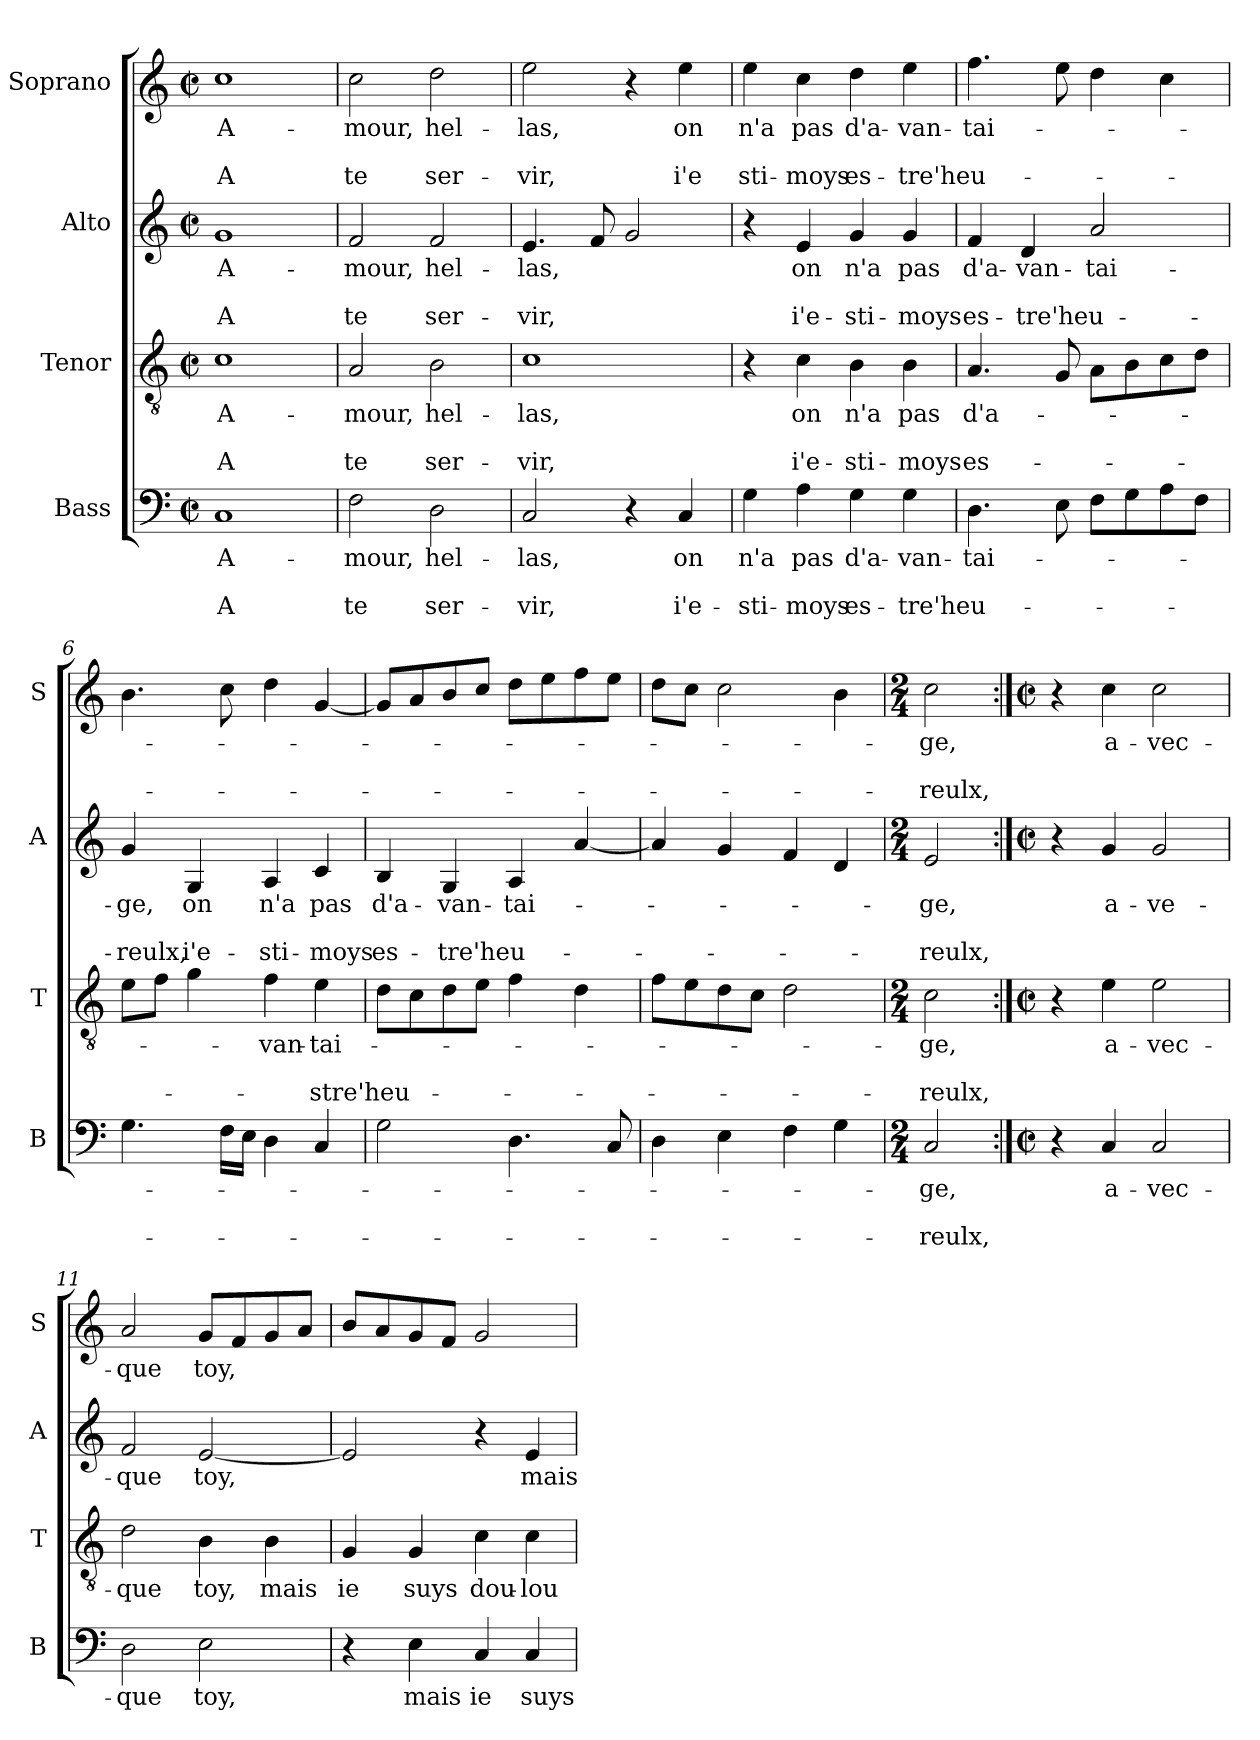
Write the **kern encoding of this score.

**kern	**text	**text	**text	**kern	**text	**text	**text	**kern	**text	**text	**text	**kern	**text	**text	**text
*part4	*part4	*part4	*part4	*part3	*part3	*part3	*part3	*part2	*part2	*part2	*part2	*part1	*part1	*part1	*part1
*staff4	*staff4	*staff4	*staff4	*staff3	*staff3	*staff3	*staff3	*staff2	*staff2	*staff2	*staff2	*staff1	*staff1	*staff1	*staff1
*I"Bass	*	*	*	*I"Tenor	*	*	*	*I"Alto	*	*	*	*I"Soprano	*	*	*
*I'B	*	*	*	*I'T	*	*	*	*I'A	*	*	*	*I'S	*	*	*
*clefF4	*	*	*	*clefGv2	*	*	*	*clefG2	*	*	*	*clefG2	*	*	*
*k[]	*	*	*	*k[]	*	*	*	*k[]	*	*	*	*k[]	*	*	*
*C:	*	*	*	*C:	*	*	*	*C:	*	*	*	*C:	*	*	*
*M2/2	*	*	*	*M2/2	*	*	*	*M2/2	*	*	*	*M2/2	*	*	*
*met(c|)	*	*	*	*met(c|)	*	*	*	*met(c|)	*	*	*	*met(c|)	*	*	*
=1	=1	=1	=1	=1	=1	=1	=1	=1	=1	=1	=1	=1	=1	=1	=1
!	!LO:LY:b	!	!LO:LY:b	!	!LO:LY:b	!	!LO:LY:b	!	!LO:LY:b	!	!LO:LY:b	!	!LO:LY:b	!	!LO:LY:b
1C	A-	.	A	1c	A-	.	A	1g	A-	.	A	1cc	A-	.	A
=2	=2	=2	=2	=2	=2	=2	=2	=2	=2	=2	=2	=2	=2	=2	=2
!	!LO:LY:b	!	!LO:LY:b	!	!LO:LY:b	!	!LO:LY:b	!	!LO:LY:b	!	!LO:LY:b	!	!LO:LY:b	!	!LO:LY:b
2F\	-mour,	.	te	2A/	-mour,	.	te	2f/	-mour,	.	te	2cc\	-mour,	.	te
!	!LO:LY:b	!	!LO:LY:b	!	!LO:LY:b	!	!LO:LY:b	!	!LO:LY:b	!	!LO:LY:b	!	!LO:LY:b	!	!LO:LY:b
2D\	hel-	.	ser-	2B\	hel-	.	ser-	2f/	hel-	.	ser-	2dd\	hel-	.	ser-
=3	=3	=3	=3	=3	=3	=3	=3	=3	=3	=3	=3	=3	=3	=3	=3
!	!LO:LY:b	!	!LO:LY:b	!	!LO:LY:b	!	!LO:LY:b	!	!LO:LY:b	!	!LO:LY:b	!	!LO:LY:b	!	!LO:LY:b
2C/	-las,	.	-vir,	1c	-las,	.	-vir,	4.e/	-las,	.	-vir,	2ee\	-las,	.	-vir,
.	.	.	.	.	.	.	.	8f/	.	.	.	.	.	.	.
4r	.	.	.	.	.	.	.	2g/	.	.	.	4r	.	.	.
!	!LO:LY:b	!	!LO:LY:b	!	!	!	!	!	!	!	!	!	!LO:LY:b	!	!LO:LY:b
4C/	on	.	i'e-	.	.	.	.	.	.	.	.	4ee\	on	.	i'e
=4	=4	=4	=4	=4	=4	=4	=4	=4	=4	=4	=4	=4	=4	=4	=4
!	!LO:LY:b	!	!LO:LY:b	!	!	!	!	!	!	!	!	!	!LO:LY:b	!	!LO:LY:b
4G\	n'a	.	-sti-	4r	.	.	.	4r	.	.	.	4ee\	n'a	.	sti-
!	!LO:LY:b	!	!LO:LY:b	!	!LO:LY:b	!	!LO:LY:b	!	!LO:LY:b	!	!LO:LY:b	!	!LO:LY:b	!	!LO:LY:b
4A\	pas	.	-moys	4c\	on	.	i'e-	4e/	on	.	i'e-	4cc\	pas	.	-moys
!	!LO:LY:b	!	!LO:LY:b	!	!LO:LY:b	!	!LO:LY:b	!	!LO:LY:b	!	!LO:LY:b	!	!LO:LY:b	!	!LO:LY:b
4G\	d'a-	.	es-	4B\	n'a	.	-sti-	4g/	n'a	.	-sti-	4dd\	d'a-	.	es-
!	!LO:LY:b	!	!LO:LY:b	!	!LO:LY:b	!	!LO:LY:b	!	!LO:LY:b	!	!LO:LY:b	!	!LO:LY:b	!	!LO:LY:b
4G\	-van-	.	-tre'heu-	4B\	pas	.	-moys	4g/	pas	.	-moys	4ee\	-van-	.	-tre'heu-
!!LO:LB:g=z
=5	=5	=5	=5	=5	=5	=5	=5	=5	=5	=5	=5	=5	=5	=5	=5
!	!LO:LY:b	!	!	!	!LO:LY:b	!	!LO:LY:b	!	!LO:LY:b	!	!LO:LY:b	!	!LO:LY:b	!	!
4.D\	-tai-	.	.	4.A/	d'a-	.	es-	4f/	d'a-	.	es-	4.ff\	-tai-	.	.
!	!	!	!	!	!	!	!	!	!LO:LY:b	!	!LO:LY:b	!	!	!	!
.	.	.	.	.	.	.	.	4d/	-van-	.	-tre'heu-	.	.	.	.
8E\	.	.	.	8G/	.	.	.	.	.	.	.	8ee\	.	.	.
!	!	!	!	!	!	!	!	!	!LO:LY:b	!	!	!	!	!	!
8F\L	.	.	.	8A\L	.	.	.	2a/	-tai-	.	.	4dd\	.	.	.
8G\	.	.	.	8B\	.	.	.	.	.	.	.	.	.	.	.
8A\	.	.	.	8c\	.	.	.	.	.	.	.	4cc\	.	.	.
8F\J	.	.	.	8d\J	.	.	.	.	.	.	.	.	.	.	.
=6	=6	=6	=6	=6	=6	=6	=6	=6	=6	=6	=6	=6	=6	=6	=6
!	!	!	!	!	!	!	!	!	!LO:LY:b	!	!LO:LY:b	!	!	!	!
4.G\	.	.	.	8e\L	.	.	.	4g/	-ge,	.	-reulx,	4.b\	.	.	.
.	.	.	.	8f\J	.	.	.	.	.	.	.	.	.	.	.
!	!	!	!	!	!	!	!	!	!LO:LY:b	!	!LO:LY:b	!	!	!	!
.	.	.	.	4g\	.	.	.	4G/	on	.	i'e-	.	.	.	.
16F\LL	.	.	.	.	.	.	.	.	.	.	.	8cc\	.	.	.
16E\JJ	.	.	.	.	.	.	.	.	.	.	.	.	.	.	.
!	!	!	!	!	!LO:LY:b	!	!	!	!LO:LY:b	!	!LO:LY:b	!	!	!	!
4D\	.	.	.	4f\	-van-	.	.	4A/	n'a	.	-sti-	4dd\	.	.	.
!	!	!	!	!	!LO:LY:b	!	!LO:LY:b	!	!LO:LY:b	!	!LO:LY:b	!	!	!	!
4C/	.	.	.	4e\	-tai-	.	-stre'heu-	4c/	pas	.	-moys	[4g/	.	.	.
=7	=7	=7	=7	=7	=7	=7	=7	=7	=7	=7	=7	=7	=7	=7	=7
!	!	!	!	!	!	!	!	!	!LO:LY:b	!	!LO:LY:b	!	!	!	!
2G\	.	.	.	8d\L	.	.	.	4B/	d'a-	.	es-	8g/L]	.	.	.
.	.	.	.	8c\	.	.	.	.	.	.	.	8a/	.	.	.
!	!	!	!	!	!	!	!	!	!LO:LY:b	!	!LO:LY:b	!	!	!	!
.	.	.	.	8d\	.	.	.	4G/	-van-	.	-tre'heu-	8b/	.	.	.
.	.	.	.	8e\J	.	.	.	.	.	.	.	8cc/J	.	.	.
!	!	!	!	!	!	!	!	!	!LO:LY:b	!	!	!	!	!	!
4.D\	.	.	.	4f\	.	.	.	4A/	-tai-	.	.	8dd\L	.	.	.
.	.	.	.	.	.	.	.	.	.	.	.	8ee\	.	.	.
.	.	.	.	4d\	.	.	.	[4a/	.	.	.	8ff\	.	.	.
8C/	.	.	.	.	.	.	.	.	.	.	.	8ee\J	.	.	.
=8	=8	=8	=8	=8	=8	=8	=8	=8	=8	=8	=8	=8	=8	=8	=8
4D\	.	.	.	8f\L	.	.	.	4a/]	.	.	.	8dd\L	.	.	.
.	.	.	.	8e\	.	.	.	.	.	.	.	8cc\J	.	.	.
4E\	.	.	.	8d\	.	.	.	4g/	.	.	.	2cc\	.	.	.
.	.	.	.	8c\J	.	.	.	.	.	.	.	.	.	.	.
4F\	.	.	.	2d\	.	.	.	4f/	.	.	.	.	.	.	.
4G\	.	.	.	.	.	.	.	4d/	.	.	.	4b\	.	.	.
=9	=9	=9	=9	=9	=9	=9	=9	=9	=9	=9	=9	=9	=9	=9	=9
*M2/4	*	*	*	*M2/4	*	*	*	*M2/4	*	*	*	*M2/4	*	*	*
!	!LO:LY:b	!	!LO:LY:b	!	!LO:LY:b	!	!LO:LY:b	!	!LO:LY:b	!	!LO:LY:b	!	!LO:LY:b	!	!LO:LY:b
2C/	-ge,	.	-reulx,	2c\	-ge,	.	-reulx,	2e/	-ge,	.	-reulx,	2cc\	-ge,	.	-reulx,
!!LO:PB:g=z
=10:|!	=10:|!	=10:|!	=10:|!	=10:|!	=10:|!	=10:|!	=10:|!	=10:|!	=10:|!	=10:|!	=10:|!	=10:|!	=10:|!	=10:|!	=10:|!
*M2/2	*	*	*	*M2/2	*	*	*	*M2/2	*	*	*	*M2/2	*	*	*
*met(c|)	*	*	*	*met(c|)	*	*	*	*met(c|)	*	*	*	*met(c|)	*	*	*
4r	.	.	.	4r	.	.	.	4r	.	.	.	4r	.	.	.
!	!LO:LY:b	!	!	!	!LO:LY:b	!	!	!	!LO:LY:b	!	!	!	!LO:LY:b	!	!
4C/	a-	.	.	4e\	a-	.	.	4g/	a-	.	.	4cc\	a-	.	.
!	!LO:LY:b	!	!	!	!LO:LY:b	!	!	!	!LO:LY:b	!	!	!	!LO:LY:b	!	!
2C/	-vec-	.	.	2e\	-vec-	.	.	2g/	-ve-	.	.	2cc\	-vec-	.	.
=11	=11	=11	=11	=11	=11	=11	=11	=11	=11	=11	=11	=11	=11	=11	=11
!	!LO:LY:b	!	!	!	!LO:LY:b	!	!	!	!LO:LY:b	!	!	!	!LO:LY:b	!	!
2D\	-que	.	.	2d\	-que	.	.	2f/	-que	.	.	2a/	-que	.	.
!	!LO:LY:b	!	!	!	!LO:LY:b	!	!	!	!LO:LY:b	!	!	!	!LO:LY:b	!	!
2E\	toy,	.	.	4B\	toy,	.	.	[2e/	toy,	.	.	8g/L	toy,	.	.
.	.	.	.	.	.	.	.	.	.	.	.	8f/	.	.	.
!	!	!	!	!	!LO:LY:b	!	!	!	!	!	!	!	!	!	!
.	.	.	.	4B\	mais	.	.	.	.	.	.	8g/	.	.	.
.	.	.	.	.	.	.	.	.	.	.	.	8a/J	.	.	.
=12	=12	=12	=12	=12	=12	=12	=12	=12	=12	=12	=12	=12	=12	=12	=12
!	!	!	!	!	!LO:LY:b	!	!	!	!	!	!	!	!	!	!
4r	.	.	.	4G/	ie	.	.	2e/]	.	.	.	8b/L	.	.	.
.	.	.	.	.	.	.	.	.	.	.	.	8a/	.	.	.
!	!LO:LY:b	!	!	!	!LO:LY:b	!	!	!	!	!	!	!	!	!	!
4E\	mais	.	.	4G/	suys	.	.	.	.	.	.	8g/	.	.	.
.	.	.	.	.	.	.	.	.	.	.	.	8f/J	.	.	.
!	!LO:LY:b	!	!	!	!LO:LY:b	!	!	!	!	!	!	!	!	!	!
4C/	ie	.	.	4c\	dou-	.	.	4r	.	.	.	2g/	.	.	.
!	!LO:LY:b	!	!	!	!LO:LY:b	!	!	!	!LO:LY:b	!	!	!	!	!	!
4C/	suys	.	.	4c\	-lou-	.	.	4e/	mais	.	.	.	.	.	.
=	=	=	=	=	=	=	=	=	=	=	=	=	=	=	=
*-	*-	*-	*-	*-	*-	*-	*-	*-	*-	*-	*-	*-	*-	*-	*-
